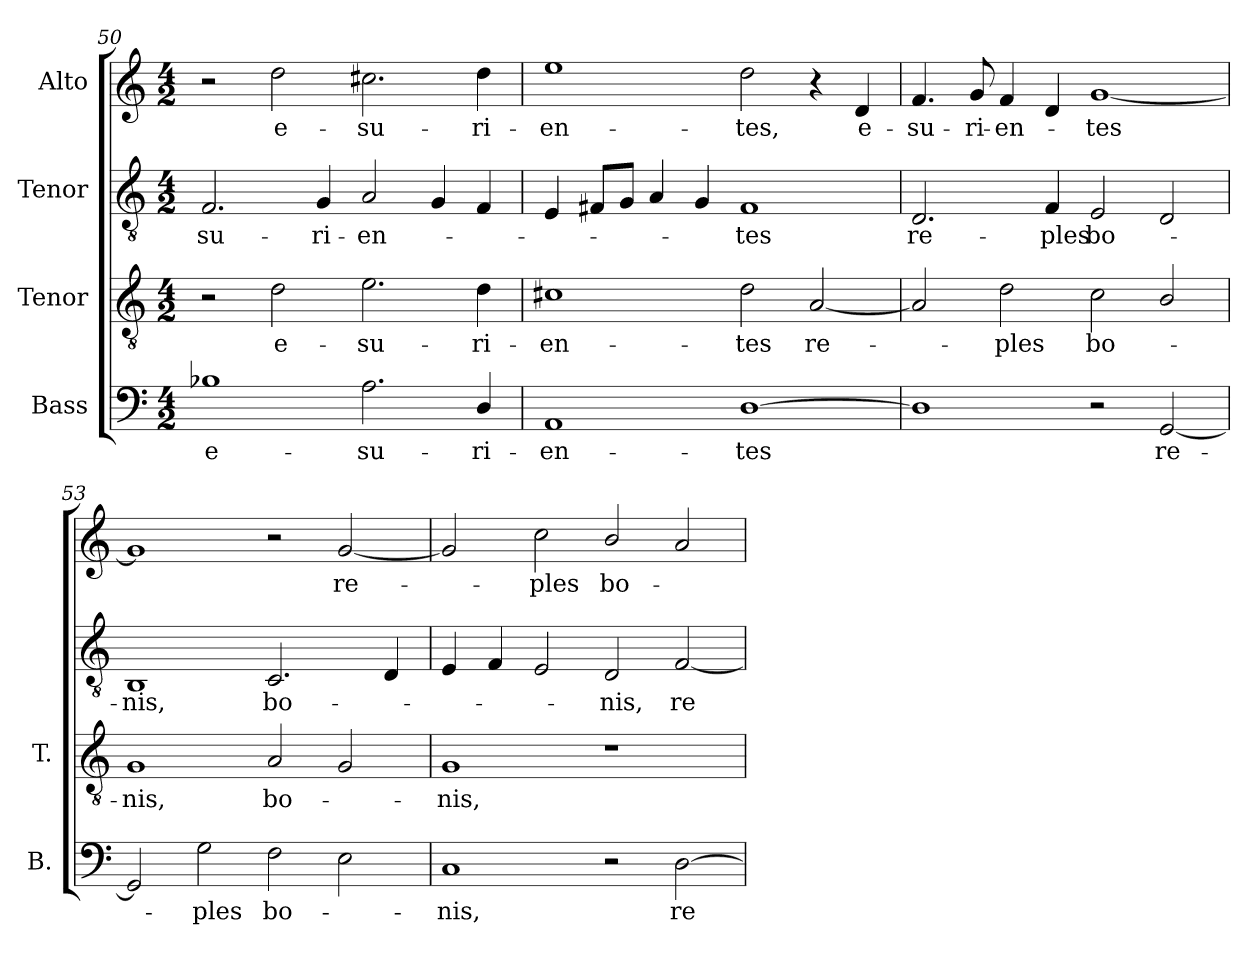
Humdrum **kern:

**kern	**text	**kern	**text	**kern	**text	**kern	**text
*part4	*part4	*part3	*part3	*part2	*part2	*part1	*part1
*staff4	*staff4	*staff3	*staff3	*staff2	*staff2	*staff1	*staff1
*I"Bass	*	*I"Tenor	*	*I"Tenor	*	*I"Alto	*
*I'B.	*	*I'T.	*	*	*	*	*
*clefF4	*	*clefGv2	*	*clefGv2	*	*clefG2	*
*	*	*ITrd7c12	*	*	*	*	*
*k[]	*	*k[]	*	*k[]	*	*k[]	*
*C:	*	*C:	*	*C:	*	*C:	*
*M4/2	*	*M4/2	*	*M4/2	*	*M4/2	*
=50	=50	=50	=50	=50	=50	=50	=50
!	!LO:LY:b:color=#000000	!	!	!	!	!	!
!	!	!	!	!	!LO:LY:b:color=#000000	!	!
1B-Xi	e-	2r	.	2.Fi/	-su-	2r	.
!	!	!	!LO:LY:b:color=#000000	!	!	!	!
!	!	!	!	!	!	!	!LO:LY:b:color=#000000
.	.	2Di\	e-	.	.	2ddi\	e-
!	!	!	!	!	!LO:LY:b:color=#000000	!	!
.	.	.	.	4Gi/	-ri-	.	.
!	!LO:LY:b:color=#000000	!	!	!	!	!	!
!	!	!	!LO:LY:b:color=#000000	!	!	!	!
!	!	!	!	!	!LO:LY:b:color=#000000	!	!
!	!	!	!	!	!	!	!LO:LY:b:color=#000000
2.Ai\	-su-	2.Ei\	-su-	2Ai/	-en-	2.cc#Xi\	-su-
.	.	.	.	4Gi/	.	.	.
!	!LO:LY:b:color=#000000	!	!	!	!	!	!
!	!	!	!LO:LY:b:color=#000000	!	!	!	!
!	!	!	!	!	!	!	!LO:LY:b:color=#000000
4Di/	-ri-	4Di\	-ri-	4Fi/	.	4ddi\	-ri-
=51	=51	=51	=51	=51	=51	=51	=51
!	!LO:LY:b:color=#000000	!	!	!	!	!	!
!	!	!	!LO:LY:b:color=#000000	!	!	!	!
!	!	!	!	!	!	!	!LO:LY:b:color=#000000
1AAi	-en-	1C#Xi	-en-	4Ei/	.	1eei	-en-
.	.	.	.	8F#Xi/L	.	.	.
.	.	.	.	8Gi/J	.	.	.
.	.	.	.	4Ai/	.	.	.
.	.	.	.	4Gi/	.	.	.
!	!LO:LY:b:color=#000000	!	!	!	!	!	!
!	!	!	!LO:LY:b:color=#000000	!	!	!	!
!	!	!	!	!	!LO:LY:b:color=#000000	!	!
!	!	!	!	!	!	!	!LO:LY:b:color=#000000
[1Di	-tes	2Di\	-tes	1F#i	-tes	2ddi\	-tes,
!	!	!	!LO:LY:b:color=#000000	!	!	!	!
.	.	[2AAi/	re-	.	.	4r	.
!	!	!	!	!	!	!	!LO:LY:b:color=#000000
.	.	.	.	.	.	4di/	e-
=52	=52	=52	=52	=52	=52	=52	=52
!	!	!	!	!	!LO:LY:b:color=#000000	!	!
!	!	!	!	!	!	!	!LO:LY:b:color=#000000
1Di]	.	2AAi/]	.	2.Di/	re-	4.fi/	-su-
!	!	!	!	!	!	!	!LO:LY:b:color=#000000
.	.	.	.	.	.	8gi/	-ri-
!	!	!	!LO:LY:b:color=#000000	!	!	!	!
!	!	!	!	!	!	!	!LO:LY:b:color=#000000
.	.	2Di\	-ples	.	.	4fi/	-en-
!	!	!	!	!	!LO:LY:b:color=#000000	!	!
.	.	.	.	4Fi/	-ples	4di/	.
!	!	!	!LO:LY:b:color=#000000	!	!	!	!
!	!	!	!	!	!LO:LY:b:color=#000000	!	!
!	!	!	!	!	!	!	!LO:LY:b:color=#000000
2r	.	2Ci\	bo-	2Ei/	bo-	[1gi	-tes
!	!LO:LY:b:color=#000000	!	!	!	!	!	!
[2GGi/	re-	2BBi/	.	2Di/	.	.	.
!!LO:LB:g=z
=53	=53	=53	=53	=53	=53	=53	=53
!	!	!	!LO:LY:b:color=#000000	!	!	!	!
!	!	!	!	!	!LO:LY:b:color=#000000	!	!
2GGi/]	.	1GGi	-nis,	1BBi	-nis,	1gi]	.
!	!LO:LY:b:color=#000000	!	!	!	!	!	!
2Gi\	-ples	.	.	.	.	.	.
!	!LO:LY:b:color=#000000	!	!	!	!	!	!
!	!	!	!LO:LY:b:color=#000000	!	!	!	!
!	!	!	!	!	!LO:LY:b:color=#000000	!	!
2Fi\	bo-	2AAi/	bo-	2.Ci/	bo-	2r	.
!	!	!	!	!	!	!	!LO:LY:b:color=#000000
2Ei\	.	2GGi/	.	.	.	[2gi/	re-
.	.	.	.	4Di/	.	.	.
=54	=54	=54	=54	=54	=54	=54	=54
!	!LO:LY:b:color=#000000	!	!	!	!	!	!
!	!	!	!LO:LY:b:color=#000000	!	!	!	!
1Ci	-nis,	1GGi	-nis,	4Ei/	.	2gi/]	.
.	.	.	.	4Fi/	.	.	.
!	!	!	!	!	!	!	!LO:LY:b:color=#000000
.	.	.	.	2Ei/	.	2cci\	-ples
!	!	!	!	!	!LO:LY:b:color=#000000	!	!
!	!	!	!	!	!	!	!LO:LY:b:color=#000000
2r	.	1r	.	2Di/	-nis,	2bi/	bo-
!	!LO:LY:b:color=#000000	!	!	!	!	!	!
!	!	!	!	!	!LO:LY:b:color=#000000	!	!
[2Di\	re-	.	.	[2Fi/	re-	2ai/	.
=	=	=	=	=	=	=	=
*-	*-	*-	*-	*-	*-	*-	*-
